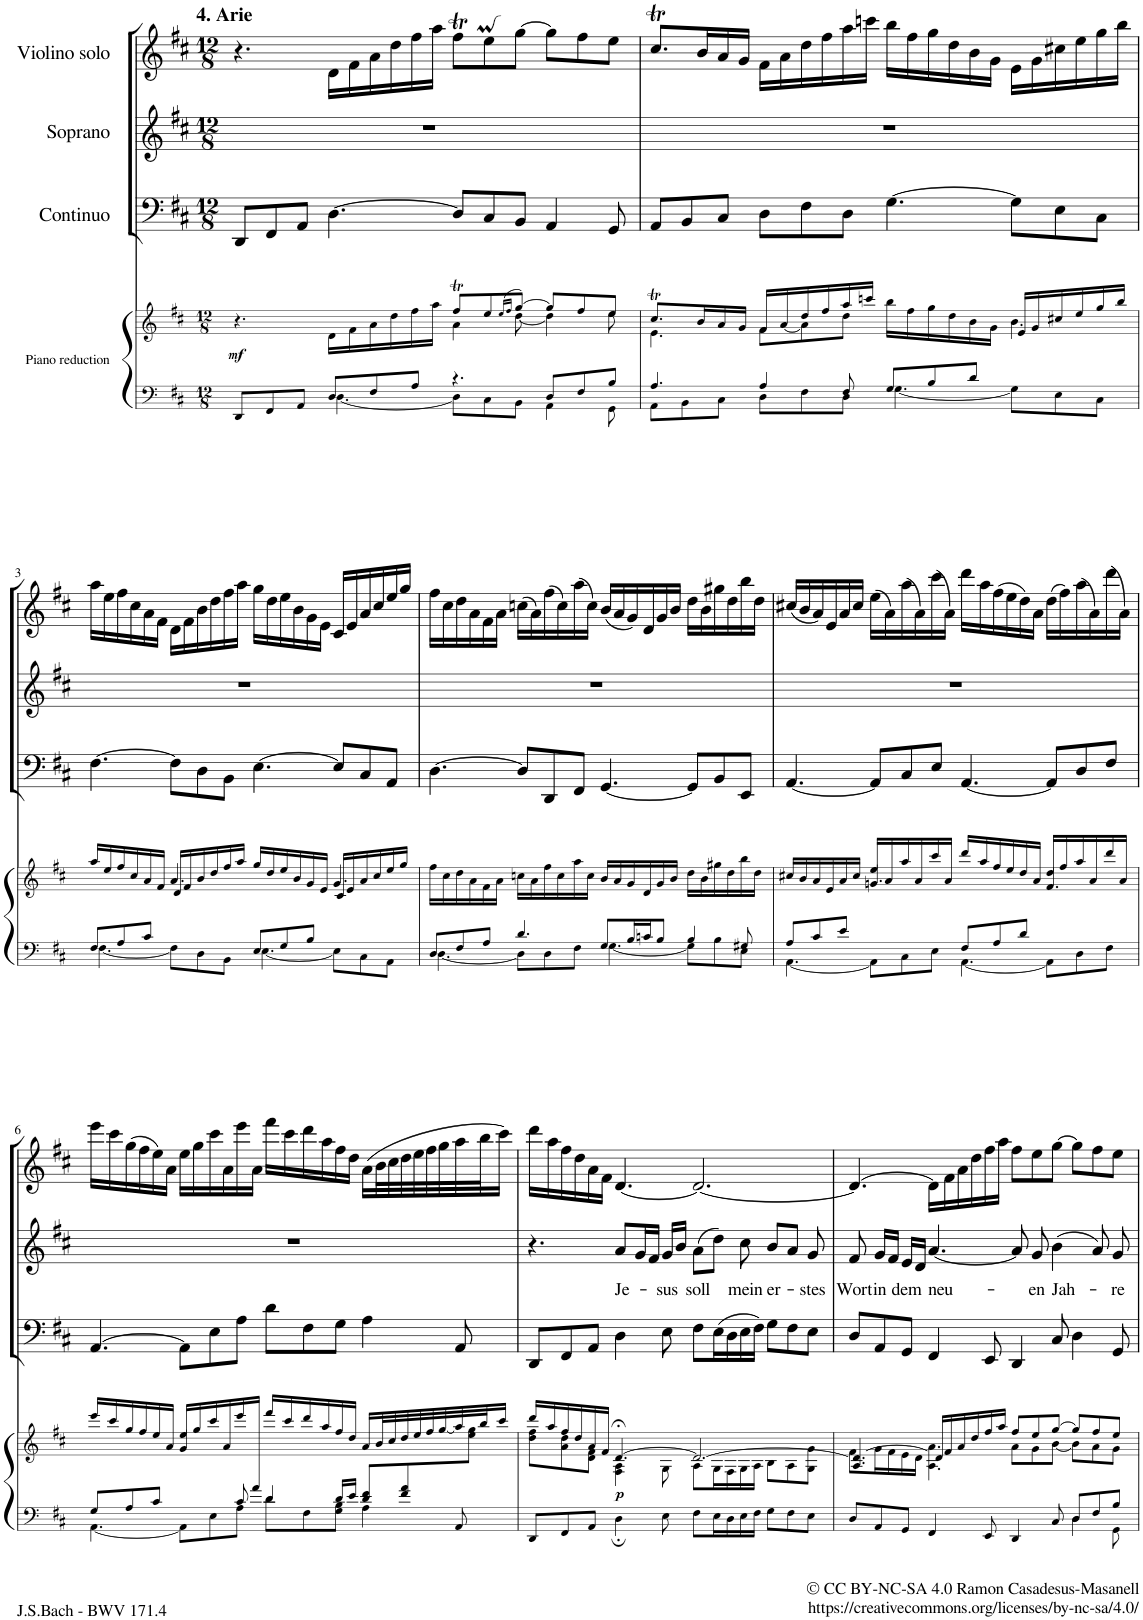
**kern	**kern	**dynam	**kern	**kern	**text	**kern
*part4	*part4	*part4	*part3	*part2	*part2	*part1
*staff5	*staff4	*staff4/5	*staff3	*staff2	*staff2	*staff1
*I"Piano reduction	*	*	*I"Continuo	*I"Soprano	*	*I"Violino solo
*I'Pno	*	*	*	*	*	*I'Vln
*stria5	*stria5	*	*	*	*	*
*clefF4	*clefG2	*	*clefF4	*clefG2	*	*clefG2
*k[f#c#]	*k[f#c#]	*	*k[f#c#]	*k[f#c#]	*	*k[f#c#]
*M12/8	*M12/8	*	*M12/8	*M12/8	*	*M12/8
=1	=1	=1	=1	=1	=1	=1
*^	*^	*	*	*	*	*
!	!	!	!	!	!	!	!	!LO:TX:a:B:t=4. Arie
!	!	!	!	!LO:DY:b	!	!	!	!
8DD/L	4.ryy	4.r	4.ryy	mf	8DD/L	1.r	.	4.r
8FF#/	.	.	.	.	8FF#/	.	.	.
8AA/J	.	.	.	.	8AA/J	.	.	.
8D/L	[4.D\	16d\LL	4.ryy	.	[4.D\	.	.	16d\LL
.	.	16f#\	.	.	.	.	.	16f#\
8F#/	.	16a\	.	.	.	.	.	16a\
.	.	16dd\	.	.	.	.	.	16dd\
8A/J	.	16ff#\	.	.	.	.	.	16ff#\
.	.	16aa\JJ	.	.	.	.	.	16aa\JJ
4.r	8D\L]	8ff#t/L	4a\	.	8D/L]	.	.	8ff#t\L
.	8C#\	8ee/	.	.	8C#/	.	.	8ee\
.	.	(16qee/LL	.	.	.	.	.	.
.	.	16qff#/JJ	.	.	.	.	.	.
.	8BB\J	[8gg/J)	[8dd\	.	8BB/J	.	.	[8gg\J
8D/L	4AA\	8gg/L]	4dd\]	.	4AA/	.	.	8gg\L]
8F#/	.	8ff#/	.	.	.	.	.	8ff#\
8B/J	8GG\	8ee/J	8ee\	.	8GG/	.	.	8ee\J
=2	=2	=2	=2	=2	=2	=2	=2	=2
4.A/	8AA\L	8.cc#t/L	4.e\	.	8AA/L	1.r	.	8.cc#t/L
.	8BB\	.	.	.	8BB/	.	.	.
.	.	16b/L	.	.	.	.	.	16b/L
.	8C#\J	16a/	.	.	8C#/J	.	.	16a/
.	.	16g/JJ	.	.	.	.	.	16g/JJ
4A/	8D\L	16f#/LL	8f#\L	.	8D\L	.	.	16f#\LL
.	.	[<16a/	.	.	.	.	.	16a\
.	8F#\	16dd/	8a\]	.	8F#\	.	.	16dd\
.	.	16ff#/	.	.	.	.	.	16ff#\
8F#/	8D\J	16aa/	8dd\J	.	8D\J	.	.	16aa\
.	.	16cccn/JJ	.	.	.	.	.	16cccn\JJ
8G/L	[4.G\	16bb\LL	4.ryy	.	[4.G\	.	.	16bb\LL
.	.	16ff#\	.	.	.	.	.	16ff#\
8B/	.	16gg\	.	.	.	.	.	16gg\
.	.	16dd\	.	.	.	.	.	16dd\
8d/J	.	16b\	.	.	.	.	.	16b\
.	.	16g\JJ	.	.	.	.	.	16g\JJ
4.ryy	8G\L]	16e/LL	4.b\	.	8G\L]	.	.	16e\LL
.	.	16g/	.	.	.	.	.	16g\
.	8E\	16cc#X/	.	.	8E\	.	.	16cc#X\
.	.	16ee/	.	.	.	.	.	16ee\
.	8C#\J	16gg/	.	.	8C#\J	.	.	16gg\
.	.	16bb/JJ	.	.	.	.	.	16bb\JJ
!!LO:LB:g=z
=3	=3	=3	=3	=3	=3	=3	=3	=3
8F#/L	[4.F#\	16aa/LL	4.ryy	.	[4.F#\	1.r	.	16aa\LL
.	.	16ee/	.	.	.	.	.	16ee\
8A/	.	16ff#/	.	.	.	.	.	16ff#\
.	.	16cc#/	.	.	.	.	.	16cc#\
8c#/J	.	16a/	.	.	.	.	.	16a\
.	.	16f#/JJ	.	.	.	.	.	16f#\JJ
4.ryy	8F#\L]	16d/LL	4.a/	.	8F#\L]	.	.	16d\LL
.	.	16f#/	.	.	.	.	.	16f#\
.	8D\	16b/	.	.	8D\	.	.	16b\
.	.	16dd/	.	.	.	.	.	16dd\
.	8BB\J	16ff#/	.	.	8BB\J	.	.	16ff#\
.	.	16aa/JJ	.	.	.	.	.	16aa\JJ
8E/L	[4.E\	16gg/LL	4.ryy	.	[4.E\	.	.	16gg\LL
.	.	16dd/	.	.	.	.	.	16dd\
8G/	.	16ee/	.	.	.	.	.	16ee\
.	.	16b/	.	.	.	.	.	16b\
8B/J	.	16g/	.	.	.	.	.	16g\
.	.	16e/JJ	.	.	.	.	.	16e\JJ
4.ryy	8E\L]	16c#/LL	4.g/	.	8E/L]	.	.	16c#/LL
.	.	16e/	.	.	.	.	.	16e/
.	8C#\	16a/	.	.	8C#/	.	.	16a/
.	.	16cc#/	.	.	.	.	.	16cc#/
.	8AA\J	16ee/	.	.	8AA/J	.	.	16ee/
.	.	16gg/JJ	.	.	.	.	.	16gg/JJ
*	*	*v	*v	*	*	*	*	*
=4	=4	=4	=4	=4	=4	=4	=4
8D/L	[4.D\	16ff#\LL	.	[4.D\	1.r	.	16ff#\LL
.	.	16cc#\	.	.	.	.	16cc#\
8F#/	.	16dd\	.	.	.	.	16dd\
.	.	16a\	.	.	.	.	16a\
8A/J	.	16f#\	.	.	.	.	16f#\
.	.	16a\JJ	.	.	.	.	16a\JJ
4.d/	8D\L]	16ccn\LL	.	8D/L]	.	.	(16ccn\LL
.	.	16a\	.	.	.	.	16a\)
.	8D\	16ff#\	.	8DD/	.	.	(16ff#\
.	.	16cc\	.	.	.	.	16cc\)
.	8F#\J	16aa\	.	8FF#/J	.	.	(16aa\
.	.	16cc\JJ	.	.	.	.	16cc\JJ)
8G/L	[4.G\	16b/LL	.	[4.GG/	.	.	(16b/LL
.	.	16a/	.	.	.	.	16a/
16B/L	.	16g/	.	.	.	.	16g/)
16cn/J	.	16d/	.	.	.	.	16d/
8B/J	.	16g/	.	.	.	.	16g/
.	.	16b/JJ	.	.	.	.	16b/JJ
4B/	8G\L]	16dd\LL	.	8GG/L]	.	.	16dd\LL
.	.	16b\	.	.	.	.	16b\
.	8B\	16gg#X\	.	8BB/	.	.	16gg#X\
.	.	16dd\	.	.	.	.	16dd\
8G#X/	8E\J	16bb\	.	8EE/J	.	.	16bb\
.	.	16dd\JJ	.	.	.	.	16dd\JJ
=5	=5	=5	=5	=5	=5	=5	=5
*	*	*^	*	*	*	*	*
8A/L	[4.AA\	16cc#X/LL	4.ryy	.	[4.AA/	1.r	.	(16cc#X/LL
.	.	16b/	.	.	.	.	.	16b/
8c#/	.	16a/	.	.	.	.	.	16a/)
.	.	16e/	.	.	.	.	.	16e/
8e/J	.	16a/	.	.	.	.	.	16a/
.	.	16cc#/JJ	.	.	.	.	.	16cc#/JJ
4.ryy	8AA\L]	16ee/LL	4.gn/	.	8AA/L]	.	.	(16ee\LL
.	.	16a/	.	.	.	.	.	16a\)
.	8C#\	16aa/	.	.	8C#/	.	.	(16aa\
.	.	16a/	.	.	.	.	.	16a\)
.	8E\J	16ccc#/	.	.	8E/J	.	.	(16ccc#\
.	.	16a/JJ	.	.	.	.	.	16a\JJ)
8F#/L	[4.AA\	16ddd/LL	4.ryy	.	[4.AA/	.	.	16ddd\LL
.	.	16aa/	.	.	.	.	.	16aa\
8A/	.	16ff#/	.	.	.	.	.	(16ff#\
.	.	16ee/	.	.	.	.	.	16ee\
8d/J	.	16dd/	.	.	.	.	.	16dd\)
.	.	16a/JJ	.	.	.	.	.	16a\JJ
4.ryy	8AA\L]	16dd/LL	4.f#/	.	8AA/L]	.	.	(16dd\LL
.	.	16ff#/	.	.	.	.	.	16ff#\)
.	8D\	16aa/	.	.	8D/	.	.	(16aa\
.	.	16a/	.	.	.	.	.	16a\)
.	8F#\J	16ddd/	.	.	8F#/J	.	.	(16ddd\
.	.	16a/JJ	.	.	.	.	.	16a\JJ)
!!LO:LB:g=z
=6	=6	=6	=6	=6	=6	=6	=6	=6
*	*^	*	*	*	*	*	*	*
8.ryy	8G/L	[4.AA\	16eee/LL	4.ryy	.	[4.AA/	1.r	.	16eee\LL
.	.	.	16ccc#/	.	.	.	.	.	16ccc#\
.	8A/	.	16gg/	.	.	.	.	.	(16gg\
.	.	.	16ff#/	.	.	.	.	.	16ff#\
.	8c#/J	.	16ee/	.	.	.	.	.	16ee\)
.	.	.	16a/JJ	.	.	.	.	.	16a\JJ
.	4ryy	8AA\L]	16ee/LL	4g/	.	8AA\L]	.	.	16ee\LL
.	.	.	16gg/	.	.	.	.	.	16gg\
.	.	8E\	16ccc#/	.	.	8E\	.	.	16ccc#\
.	.	.	16a/	.	.	.	.	.	16a\
.	8c#/	8A\J	16eee/	2.ryy	.	8A\J	.	.	16eee\
16a/JJ	.	.	16ryy	.	.	.	.	.	16a\JJ
2.ryy	4d/	8d\L	16fff#/LL	.	.	8d\L	.	.	16fff#\LL
.	.	.	16ccc#/	.	.	.	.	.	16ccc#\
.	.	8F#\	16ddd/	.	.	8F#\	.	.	16ddd\
.	.	.	16aa/	.	.	.	.	.	16aa\
.	16d/LL	8G\ 8B\J	16ff#/	.	.	8G\J	.	.	16ff#\
.	16e/JJ	.	16dd/JJ	.	.	.	.	.	16dd\JJ
.	8d/ 8f#/L	4A\	16a/LL	.	.	4A\	.	.	(16a\LL
.	.	.	32b/L	.	.	.	.	.	32b\L
.	.	.	32cc#/	.	.	.	.	.	32cc#\
.	8f#/ 8a/	.	32dd/	.	.	.	.	.	32dd\
.	.	.	32ee/	.	.	.	.	.	32ee\
.	.	.	32ff#/	.	.	.	.	.	32ff#\
.	.	.	[<32gg/	.	.	.	.	.	32gg\
.	8ryy	8AA/	32aa/	8ee\ 8gg\]J	.	8AA/	.	.	32aa\
.	.	.	32bb/J	.	.	.	.	.	32bb\J
.	.	.	16ccc#/JJ	.	.	.	.	.	16ccc#\JJ)
*v	*v	*v	*	*	*	*	*	*	*
=7	=7	=7	=7	=7	=7	=7	=7
8DD/L	16ddd/LL	8dd\ 8ff#\L	.	8DD/L	4.r	.	16ddd\LL
.	16aa/	.	.	.	.	.	16aa\
8FF#/	16ff#/	8a\ 8dd\	.	8FF#/	.	.	16ff#\
.	16dd/	.	.	.	.	.	16dd\
8AA/J	16a/	8d\ 8f#\J	.	8AA/J	.	.	16a\
.	16f#/JJ	.	.	.	.	.	16f#\JJ
!	!	!	!LO:DY:b	!	!	!LO:LY:b	!
4D;\	[4.d;</	4F#\ 4A\	p	4D\	8a/L	Je-	[4.d/
.	.	.	.	.	16g/L	.	.
.	.	.	.	.	16f#/JJ	.	.
!	!	!	!	!	!	!LO:LY:b	!
8E\	.	8G\	.	8E\	16g/LL	-sus	.
.	.	.	.	.	16b/JJ	.	.
!	!	!	!	!	!	!LO:LY:b	!
8F#\L	2.d/_	8A\L	.	8F#\L	(8a\L	soll	2.d/_
16E\L	.	16G\L	.	(16E\L	8dd\J)	.	.
16D\	.	16F#\	.	16D\	.	.	.
!	!	!	!	!	!	!LO:LY:b	!
16E\	.	16G\	.	16E\	8cc#\	mein	.
16F#\JJ	.	16A\JJ	.	16F#\JJ)	.	.	.
!	!	!	!	!	!	!LO:LY:b	!
8G\L	.	8B\L	.	8G\L	8b/L	er-	.
8F#\	.	8A\	.	8F#\	8a/J	.	.
!	!	!	!	!	!	!LO:LY:b	!
8E\J	.	8G\ 8g\J	.	8E\J	8g/	-stes	.
=8	=8	=8	=8	=8	=8	=8	=8
*^	*	*	*	*	*	*	*
!	!	!	!	!	!	!	!LO:LY:b	!
8D/L	2.ryy	4.A/ 4.d/_	8f#\L	.	8D/L	8f#/	Wort	4.d/_
!	!	!	!	!	!	!	!LO:LY:b	!
8AA/	.	.	16g\L	.	8AA/	16g/LL	in	.
.	.	.	16f#\	.	.	16f#/JJ	.	.
!	!	!	!	!	!	!	!LO:LY:b	!
8GG/J	.	.	16e\	.	8GG/J	16e/LL	dem	.
.	.	.	16d\JJ	.	.	16d/JJ	.	.
!	!	!	!	!	!	!	!LO:LY:b	!
4FF#/	.	16d/LL]	4.A\ 4.a\	.	4FF#/	[4.a/	neu-	16d\LL]
.	.	16f#/	.	.	.	.	.	16f#\
.	.	16a/	.	.	.	.	.	16a\
.	.	16dd/	.	.	.	.	.	16dd\
8EE/	.	16ff#/	.	.	8EE/	.	.	16ff#\
.	.	16aa/JJ	.	.	.	.	.	16aa\JJ
4DD/	4.ryy	8ff#/L	8a\L	.	4DD/	8a/]	.	8ff#\L
!	!	!	!	!	!	!	!LO:LY:b	!
.	.	8ee/	8g\	.	.	8g/	-en	8ee\
!	!	!	!	!	!	!	!LO:LY:b	!
8C#/	.	[8gg/J	[8b\J	.	8C#/	(4b\	Jah-	[8gg\J
8D/L	4D\	8gg/L]	8b\L]	.	4D\	.	.	8gg\L]
8F#/	.	8ff#/	8a\	.	.	8a/)	.	8ff#\
!	!	!	!	!	!	!	!LO:LY:b	!
8B/J	8GG\	8ee/J	8g\J	.	8GG/	8g/	-re	8ee\J
*v	*v	*	*	*	*	*	*	*
*	*v	*v	*	*	*	*	*
=	=	=	=	=	=	=
*-	*-	*-	*-	*-	*-	*-
